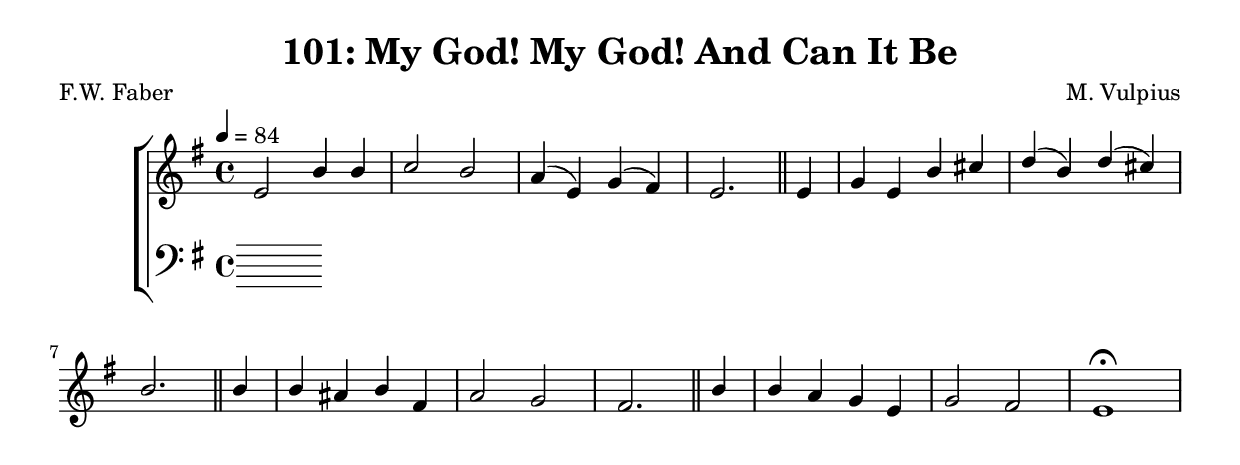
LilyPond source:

\version "2.22.2"
\language "english"

\header {
  title = "101: My God! My God! And Can It Be"
  composer = "M. Vulpius"
  poet = "F.W. Faber"
}

global = {
  \key e \minor
  \time 4/4
  \tempo 4 = 84
}

soprano = \relative c' {
    \global % Soprano melody
    e2 b'4 b | c2 b | a4 (e) g (fs) | e2. \bar "||" e4 | 
    g e b' cs | d (b) d (cs) | b2. \bar "||" b4 | b as b fs |
    a2 g | fs2. \bar "||" b4 | b a g e | g2 fs | e1 \fermata |
}

alto = \relative c' { % Alto melody
    \global

}

tenor = \relative {
    \global
}

bass = \relative {
    \global
}

\score {
    \new ChoirStaff <<
        \new Staff <<
            \new Voice = "soprano" {
                \voiceOne
                \soprano
            }
            \new Voice = "alto" {
                \voiceTwo
                \alto
            }
        >>
        % This is where lyrics go

        \new Staff <<
            \clef bass 
            \new Voice = "tenor" {
                \voiceThree
                \tenor
            }
            \new Voice = "bass" {
                \voiceFour
                \bass
            }
        >>
    >>
}